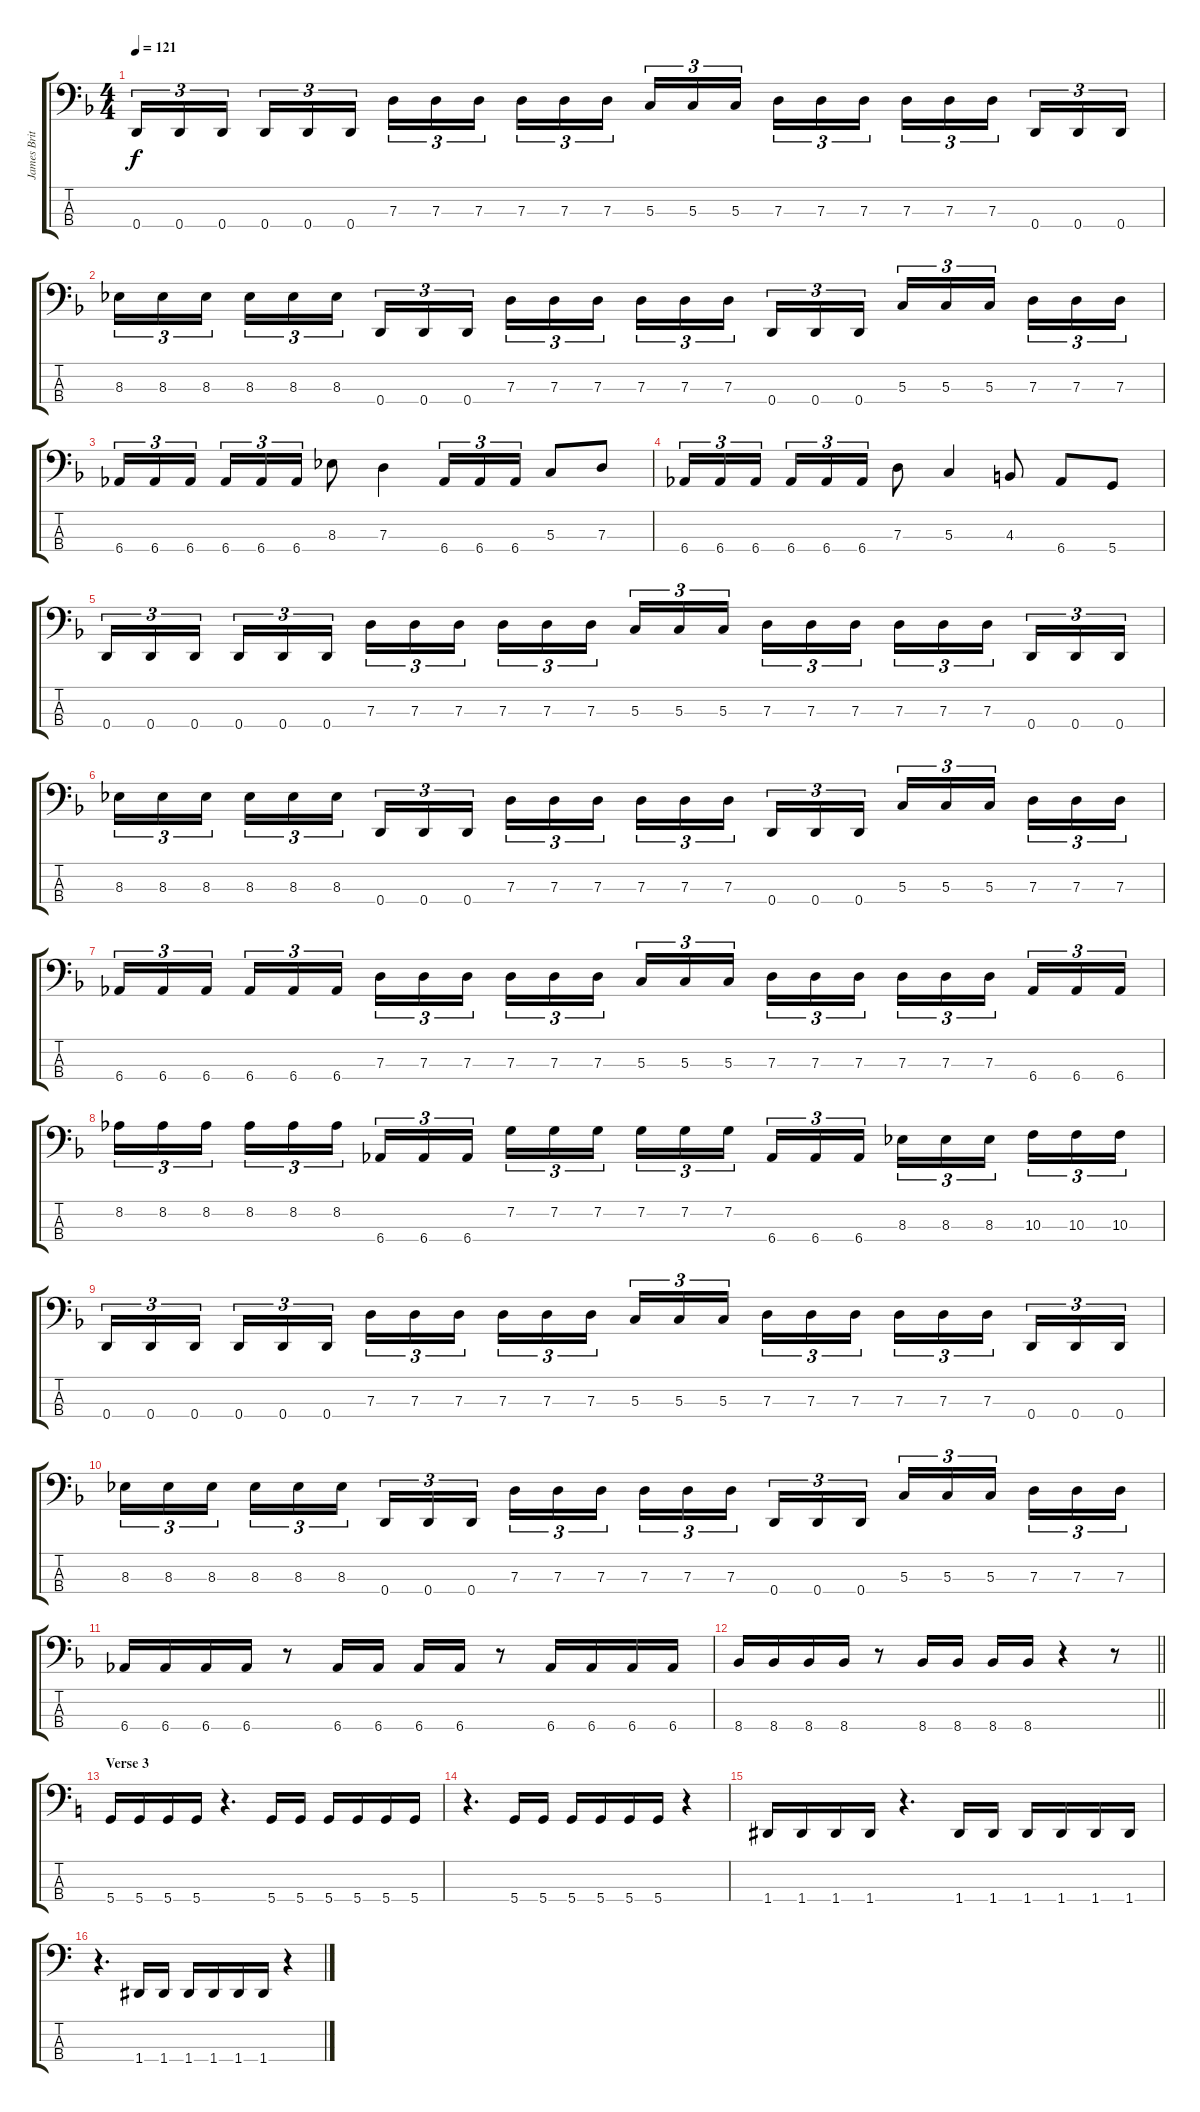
\track ("James Britton" "James Brit") {instrument electricbasspick}
\staff {score tabs}
\tuning (F2 C2 G1 D1) {hide}
\ts (4 4)
\tempo 121
\clef f4
\ks f
0.4.16{tu (3 2) dy f} 0.4.16{tu (3 2)} 0.4.16{tu (3 2) beam splitsecondary} 0.4.16{tu (3 2)} 0.4.16{tu (3 2)} 0.4.16{tu (3 2)} 7.3.16{tu (3 2)} 7.3.16{tu (3 2)} 7.3.16{tu (3 2) beam splitsecondary} 7.3.16{tu (3 2)} 7.3.16{tu (3 2)} 7.3.16{tu (3 2)} 5.3.16{tu (3 2)} 5.3.16{tu (3 2)} 5.3.16{tu (3 2) beam splitsecondary} 7.3.16{tu (3 2)} 7.3.16{tu (3 2)} 7.3.16{tu (3 2)} 7.3.16{tu (3 2)} 7.3.16{tu (3 2)} 7.3.16{tu (3 2) beam splitsecondary} 0.4.16{tu (3 2)} 0.4.16{tu (3 2)} 0.4.16{tu (3 2)} |
8.3.16{tu (3 2)} 8.3.16{tu (3 2)} 8.3.16{tu (3 2) beam splitsecondary} 8.3.16{tu (3 2)} 8.3.16{tu (3 2)} 8.3.16{tu (3 2)} 0.4.16{tu (3 2)} 0.4.16{tu (3 2)} 0.4.16{tu (3 2) beam splitsecondary} 7.3.16{tu (3 2)} 7.3.16{tu (3 2)} 7.3.16{tu (3 2)} 7.3.16{tu (3 2)} 7.3.16{tu (3 2)} 7.3.16{tu (3 2) beam splitsecondary} 0.4.16{tu (3 2)} 0.4.16{tu (3 2)} 0.4.16{tu (3 2)} 5.3.16{tu (3 2)} 5.3.16{tu (3 2)} 5.3.16{tu (3 2) beam splitsecondary} 7.3.16{tu (3 2)} 7.3.16{tu (3 2)} 7.3.16{tu (3 2)} |
6.4.16{tu (3 2)} 6.4.16{tu (3 2)} 6.4.16{tu (3 2) beam splitsecondary} 6.4.16{tu (3 2)} 6.4.16{tu (3 2)} 6.4.16{tu (3 2)} 8.3.8 7.3.4 6.4.16{tu (3 2)} 6.4.16{tu (3 2)} 6.4.16{tu (3 2)} 5.3.8 7.3.8 |
6.4.16{tu (3 2)} 6.4.16{tu (3 2)} 6.4.16{tu (3 2) beam splitsecondary} 6.4.16{tu (3 2)} 6.4.16{tu (3 2)} 6.4.16{tu (3 2)} 7.3.8 5.3.4 4.3.8 6.4.8 5.4.8 |
0.4.16{tu (3 2)} 0.4.16{tu (3 2)} 0.4.16{tu (3 2) beam splitsecondary} 0.4.16{tu (3 2)} 0.4.16{tu (3 2)} 0.4.16{tu (3 2)} 7.3.16{tu (3 2)} 7.3.16{tu (3 2)} 7.3.16{tu (3 2) beam splitsecondary} 7.3.16{tu (3 2)} 7.3.16{tu (3 2)} 7.3.16{tu (3 2)} 5.3.16{tu (3 2)} 5.3.16{tu (3 2)} 5.3.16{tu (3 2) beam splitsecondary} 7.3.16{tu (3 2)} 7.3.16{tu (3 2)} 7.3.16{tu (3 2)} 7.3.16{tu (3 2)} 7.3.16{tu (3 2)} 7.3.16{tu (3 2) beam splitsecondary} 0.4.16{tu (3 2)} 0.4.16{tu (3 2)} 0.4.16{tu (3 2)} |
8.3.16{tu (3 2)} 8.3.16{tu (3 2)} 8.3.16{tu (3 2) beam splitsecondary} 8.3.16{tu (3 2)} 8.3.16{tu (3 2)} 8.3.16{tu (3 2)} 0.4.16{tu (3 2)} 0.4.16{tu (3 2)} 0.4.16{tu (3 2) beam splitsecondary} 7.3.16{tu (3 2)} 7.3.16{tu (3 2)} 7.3.16{tu (3 2)} 7.3.16{tu (3 2)} 7.3.16{tu (3 2)} 7.3.16{tu (3 2) beam splitsecondary} 0.4.16{tu (3 2)} 0.4.16{tu (3 2)} 0.4.16{tu (3 2)} 5.3.16{tu (3 2)} 5.3.16{tu (3 2)} 5.3.16{tu (3 2) beam splitsecondary} 7.3.16{tu (3 2)} 7.3.16{tu (3 2)} 7.3.16{tu (3 2)} |
6.4.16{tu (3 2)} 6.4.16{tu (3 2)} 6.4.16{tu (3 2) beam splitsecondary} 6.4.16{tu (3 2)} 6.4.16{tu (3 2)} 6.4.16{tu (3 2)} 7.3.16{tu (3 2)} 7.3.16{tu (3 2)} 7.3.16{tu (3 2) beam splitsecondary} 7.3.16{tu (3 2)} 7.3.16{tu (3 2)} 7.3.16{tu (3 2)} 5.3.16{tu (3 2)} 5.3.16{tu (3 2)} 5.3.16{tu (3 2) beam splitsecondary} 7.3.16{tu (3 2)} 7.3.16{tu (3 2)} 7.3.16{tu (3 2)} 7.3.16{tu (3 2)} 7.3.16{tu (3 2)} 7.3.16{tu (3 2) beam splitsecondary} 6.4.16{tu (3 2)} 6.4.16{tu (3 2)} 6.4.16{tu (3 2)} |
8.2.16{tu (3 2)} 8.2.16{tu (3 2)} 8.2.16{tu (3 2) beam splitsecondary} 8.2.16{tu (3 2)} 8.2.16{tu (3 2)} 8.2.16{tu (3 2)} 6.4.16{tu (3 2)} 6.4.16{tu (3 2)} 6.4.16{tu (3 2) beam splitsecondary} 7.2.16{tu (3 2)} 7.2.16{tu (3 2)} 7.2.16{tu (3 2)} 7.2.16{tu (3 2)} 7.2.16{tu (3 2)} 7.2.16{tu (3 2) beam splitsecondary} 6.4.16{tu (3 2)} 6.4.16{tu (3 2)} 6.4.16{tu (3 2)} 8.3.16{tu (3 2)} 8.3.16{tu (3 2)} 8.3.16{tu (3 2) beam splitsecondary} 10.3.16{tu (3 2)} 10.3.16{tu (3 2)} 10.3.16{tu (3 2)} |
0.4.16{tu (3 2)} 0.4.16{tu (3 2)} 0.4.16{tu (3 2) beam splitsecondary} 0.4.16{tu (3 2)} 0.4.16{tu (3 2)} 0.4.16{tu (3 2)} 7.3.16{tu (3 2)} 7.3.16{tu (3 2)} 7.3.16{tu (3 2) beam splitsecondary} 7.3.16{tu (3 2)} 7.3.16{tu (3 2)} 7.3.16{tu (3 2)} 5.3.16{tu (3 2)} 5.3.16{tu (3 2)} 5.3.16{tu (3 2) beam splitsecondary} 7.3.16{tu (3 2)} 7.3.16{tu (3 2)} 7.3.16{tu (3 2)} 7.3.16{tu (3 2)} 7.3.16{tu (3 2)} 7.3.16{tu (3 2) beam splitsecondary} 0.4.16{tu (3 2)} 0.4.16{tu (3 2)} 0.4.16{tu (3 2)} |
8.3.16{tu (3 2)} 8.3.16{tu (3 2)} 8.3.16{tu (3 2) beam splitsecondary} 8.3.16{tu (3 2)} 8.3.16{tu (3 2)} 8.3.16{tu (3 2)} 0.4.16{tu (3 2)} 0.4.16{tu (3 2)} 0.4.16{tu (3 2) beam splitsecondary} 7.3.16{tu (3 2)} 7.3.16{tu (3 2)} 7.3.16{tu (3 2)} 7.3.16{tu (3 2)} 7.3.16{tu (3 2)} 7.3.16{tu (3 2) beam splitsecondary} 0.4.16{tu (3 2)} 0.4.16{tu (3 2)} 0.4.16{tu (3 2)} 5.3.16{tu (3 2)} 5.3.16{tu (3 2)} 5.3.16{tu (3 2) beam splitsecondary} 7.3.16{tu (3 2)} 7.3.16{tu (3 2)} 7.3.16{tu (3 2)} |
6.4.16 6.4.16 6.4.16 6.4.16 r.8 6.4.16 6.4.16 6.4.16 6.4.16 r.8 6.4.16 6.4.16 6.4.16 6.4.16 |
\barLineRight lightlight
8.4.16 8.4.16 8.4.16 8.4.16 r.8 8.4.16 8.4.16 8.4.16 8.4.16 r.4 r.8 |
\section ("" "Verse 3")
\ks c
5.4.16 5.4.16 5.4.16 5.4.16 r.4{d} 5.4.16 5.4.16 5.4.16 5.4.16 5.4.16 5.4.16 |
r.4{d} 5.4.16 5.4.16 5.4.16 5.4.16 5.4.16 5.4.16 r.4 |
1.4.16 1.4.16 1.4.16 1.4.16 r.4{d} 1.4.16 1.4.16 1.4.16 1.4.16 1.4.16 1.4.16 |
r.4{d} 1.4.16 1.4.16 1.4.16 1.4.16 1.4.16 1.4.16 r.4
